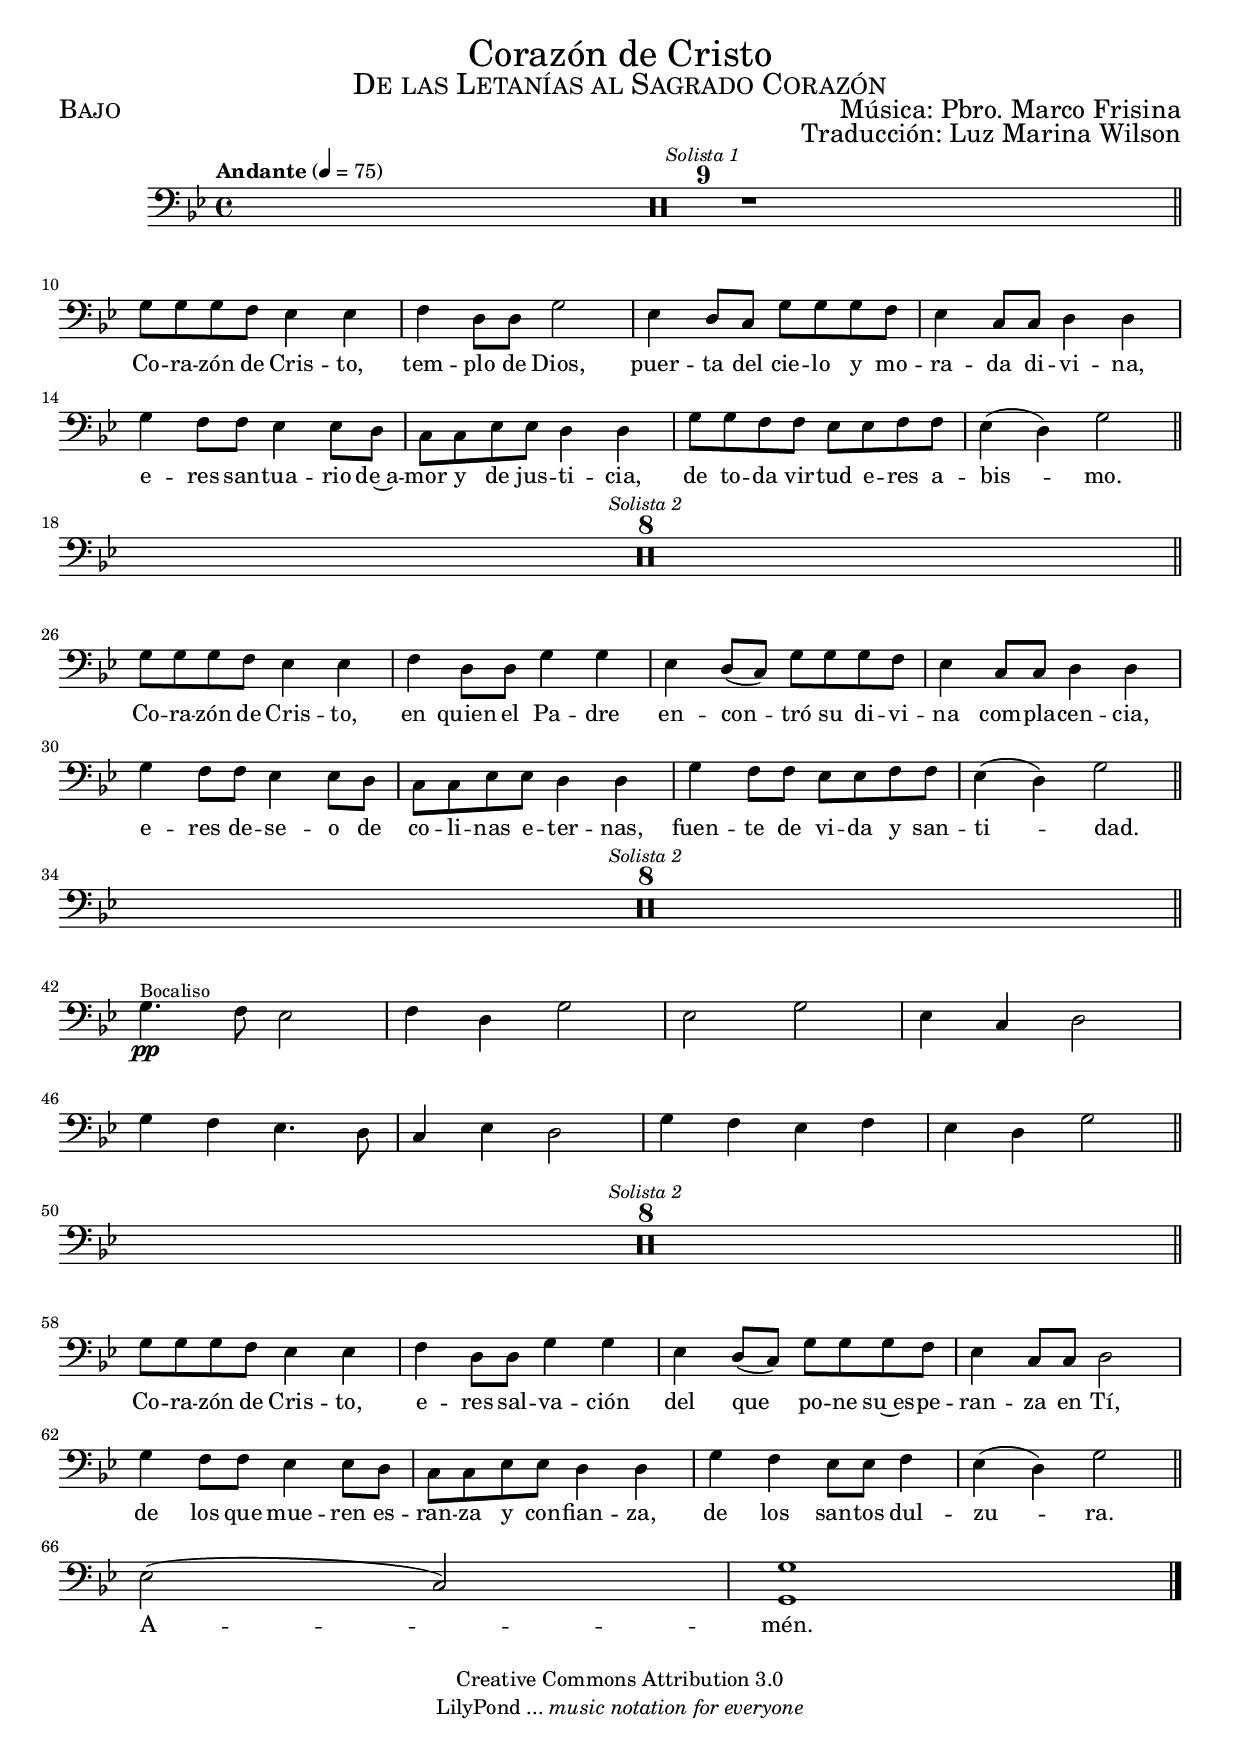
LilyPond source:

% ****************************************************************
%	Corazon de Cristo - Bajo
%	by serach.sam@
% ****************************************************************
\language "espanol"
\version "2.19.80"

% --- Includes
\include "global.ily"
\include "bajo.ily"

% --- Tamaño del pentagrama
#(set-global-staff-size 18)


% --- Cabecera
\markup { \fill-line { \center-column { \fontsize #5 "Corazón de Cristo" \fontsize #3 \caps "De las Letanías al Sagrado Corazón"} } }
\markup { \fill-line { \fontsize #2 \caps "Bajo" \center-column { \fontsize #2 "Música: Pbro. Marco Frisina" } } }
\markup { \fill-line { "" \center-column { \fontsize #2 "Traducción: Luz Marina Wilson" } } }

\header {
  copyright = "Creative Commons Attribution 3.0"
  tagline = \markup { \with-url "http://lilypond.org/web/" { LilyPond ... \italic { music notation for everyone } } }
  breakbefore = ##t
}

% --- Partitura
\score {
  <<
    \new Staff {
      \new Voice = "bajo" {
        <<
          %\set Staff.midiInstrument = #"piano"
          \global
          \bajo
        >>
      }
    }
    \new Lyrics{ \lyricsto "bajo" { \letraBajo } }
  >>
  \midi {}
  \layout {}
}

% --- Pagina
\paper {
  #(set-default-paper-size "letter")
  #(include-special-characters)
}